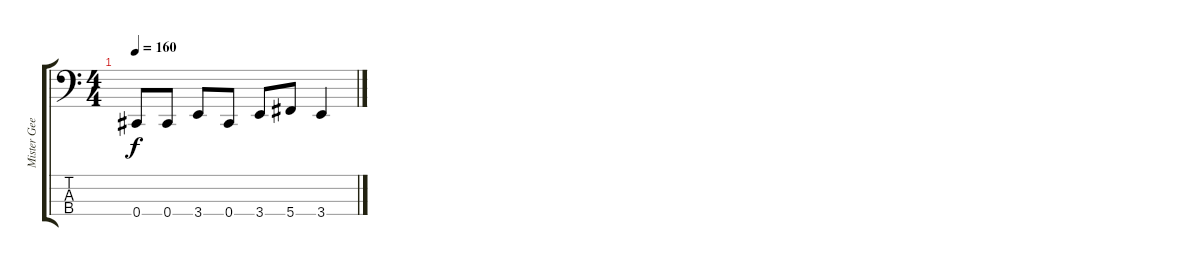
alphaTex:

\track ("Mister Geezer Butler" "Mister Gee") {instrument electricbassfinger}
\staff {score tabs}
\tuning (E2 B1 Gb1 Db1) {hide}
\ts (4 4)
\tempo 160
\clef f4
\ks c
0.4.8{dy f} 0.4.8 3.4.8 0.4.8 3.4.8 5.4.8 3.4.4
